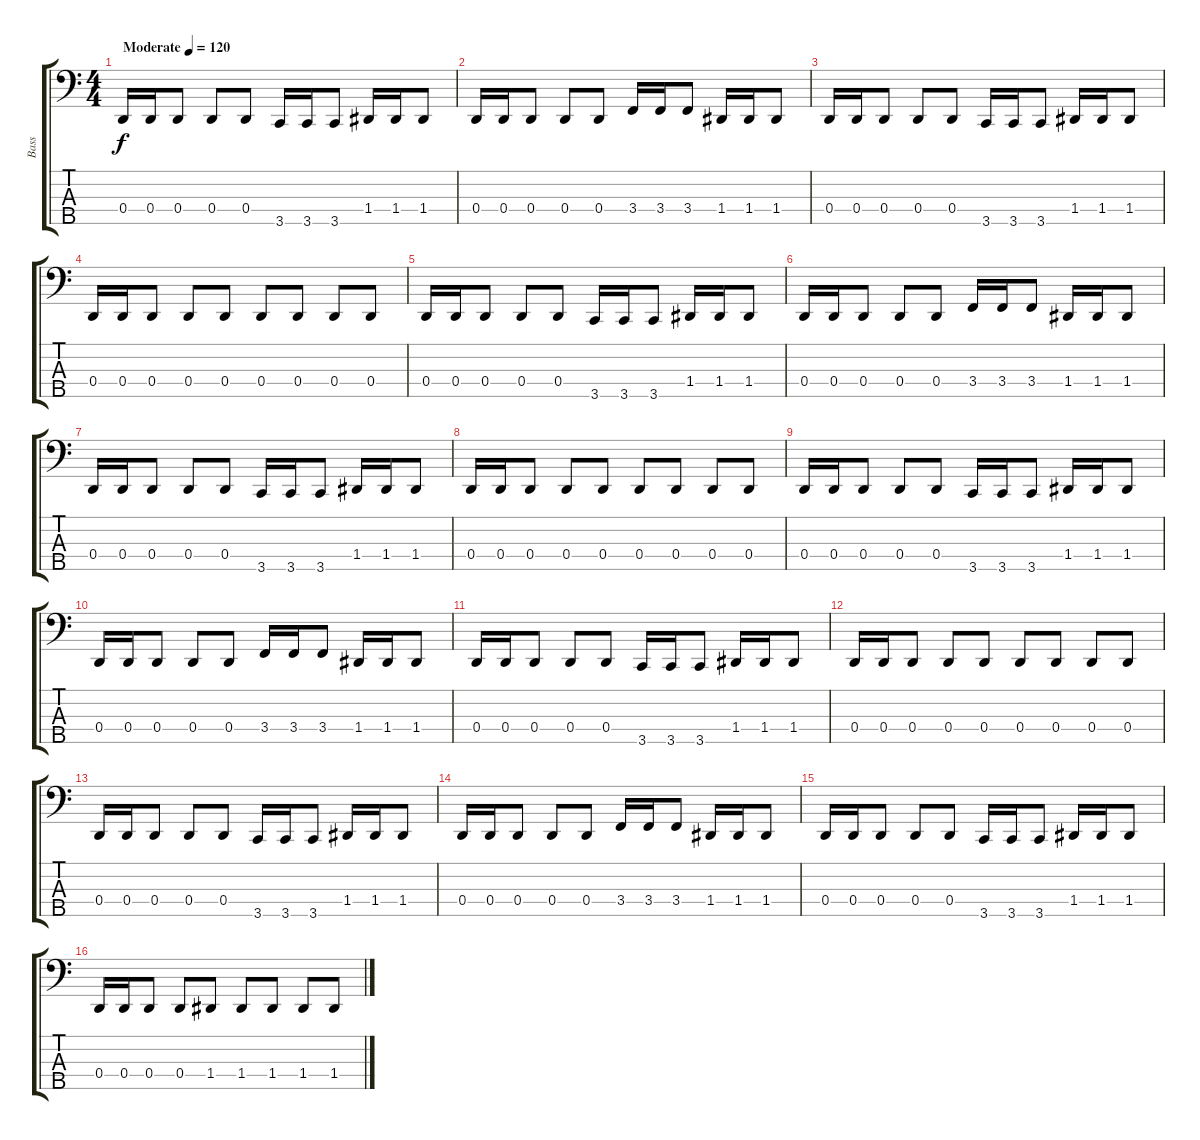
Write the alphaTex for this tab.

\track ("Bass" "Bass") {instrument electricbassfinger}
\staff {score tabs}
\tuning (F2 C2 G1 D1 A0) {hide}
\ts (4 4)
\tempo (120 "Moderate")
\clef f4
\ks c
0.4.16{dy f instrument electricbassfinger} 0.4.16 0.4.8 0.4.8 0.4.8 3.5.16 3.5.16 3.5.8 1.4.16 1.4.16 1.4.8 |
0.4.16 0.4.16 0.4.8 0.4.8 0.4.8 3.4.16 3.4.16 3.4.8 1.4.16 1.4.16 1.4.8 |
0.4.16 0.4.16 0.4.8 0.4.8 0.4.8 3.5.16 3.5.16 3.5.8 1.4.16 1.4.16 1.4.8 |
0.4.16 0.4.16 0.4.8 0.4.8 0.4.8 0.4.8 0.4.8 0.4.8 0.4.8 |
0.4.16 0.4.16 0.4.8 0.4.8 0.4.8 3.5.16 3.5.16 3.5.8 1.4.16 1.4.16 1.4.8 |
0.4.16 0.4.16 0.4.8 0.4.8 0.4.8 3.4.16 3.4.16 3.4.8 1.4.16 1.4.16 1.4.8 |
0.4.16 0.4.16 0.4.8 0.4.8 0.4.8 3.5.16 3.5.16 3.5.8 1.4.16 1.4.16 1.4.8 |
0.4.16 0.4.16 0.4.8 0.4.8 0.4.8 0.4.8 0.4.8 0.4.8 0.4.8 |
0.4.16 0.4.16 0.4.8 0.4.8 0.4.8 3.5.16 3.5.16 3.5.8 1.4.16 1.4.16 1.4.8 |
0.4.16 0.4.16 0.4.8 0.4.8 0.4.8 3.4.16 3.4.16 3.4.8 1.4.16 1.4.16 1.4.8 |
0.4.16 0.4.16 0.4.8 0.4.8 0.4.8 3.5.16 3.5.16 3.5.8 1.4.16 1.4.16 1.4.8 |
0.4.16 0.4.16 0.4.8 0.4.8 0.4.8 0.4.8 0.4.8 0.4.8 0.4.8 |
0.4.16 0.4.16 0.4.8 0.4.8 0.4.8 3.5.16 3.5.16 3.5.8 1.4.16 1.4.16 1.4.8 |
0.4.16 0.4.16 0.4.8 0.4.8 0.4.8 3.4.16 3.4.16 3.4.8 1.4.16 1.4.16 1.4.8 |
0.4.16 0.4.16 0.4.8 0.4.8 0.4.8 3.5.16 3.5.16 3.5.8 1.4.16 1.4.16 1.4.8 |
0.4.16 0.4.16 0.4.8 0.4.8 1.4.8 1.4.8 1.4.8 1.4.8 1.4.8
